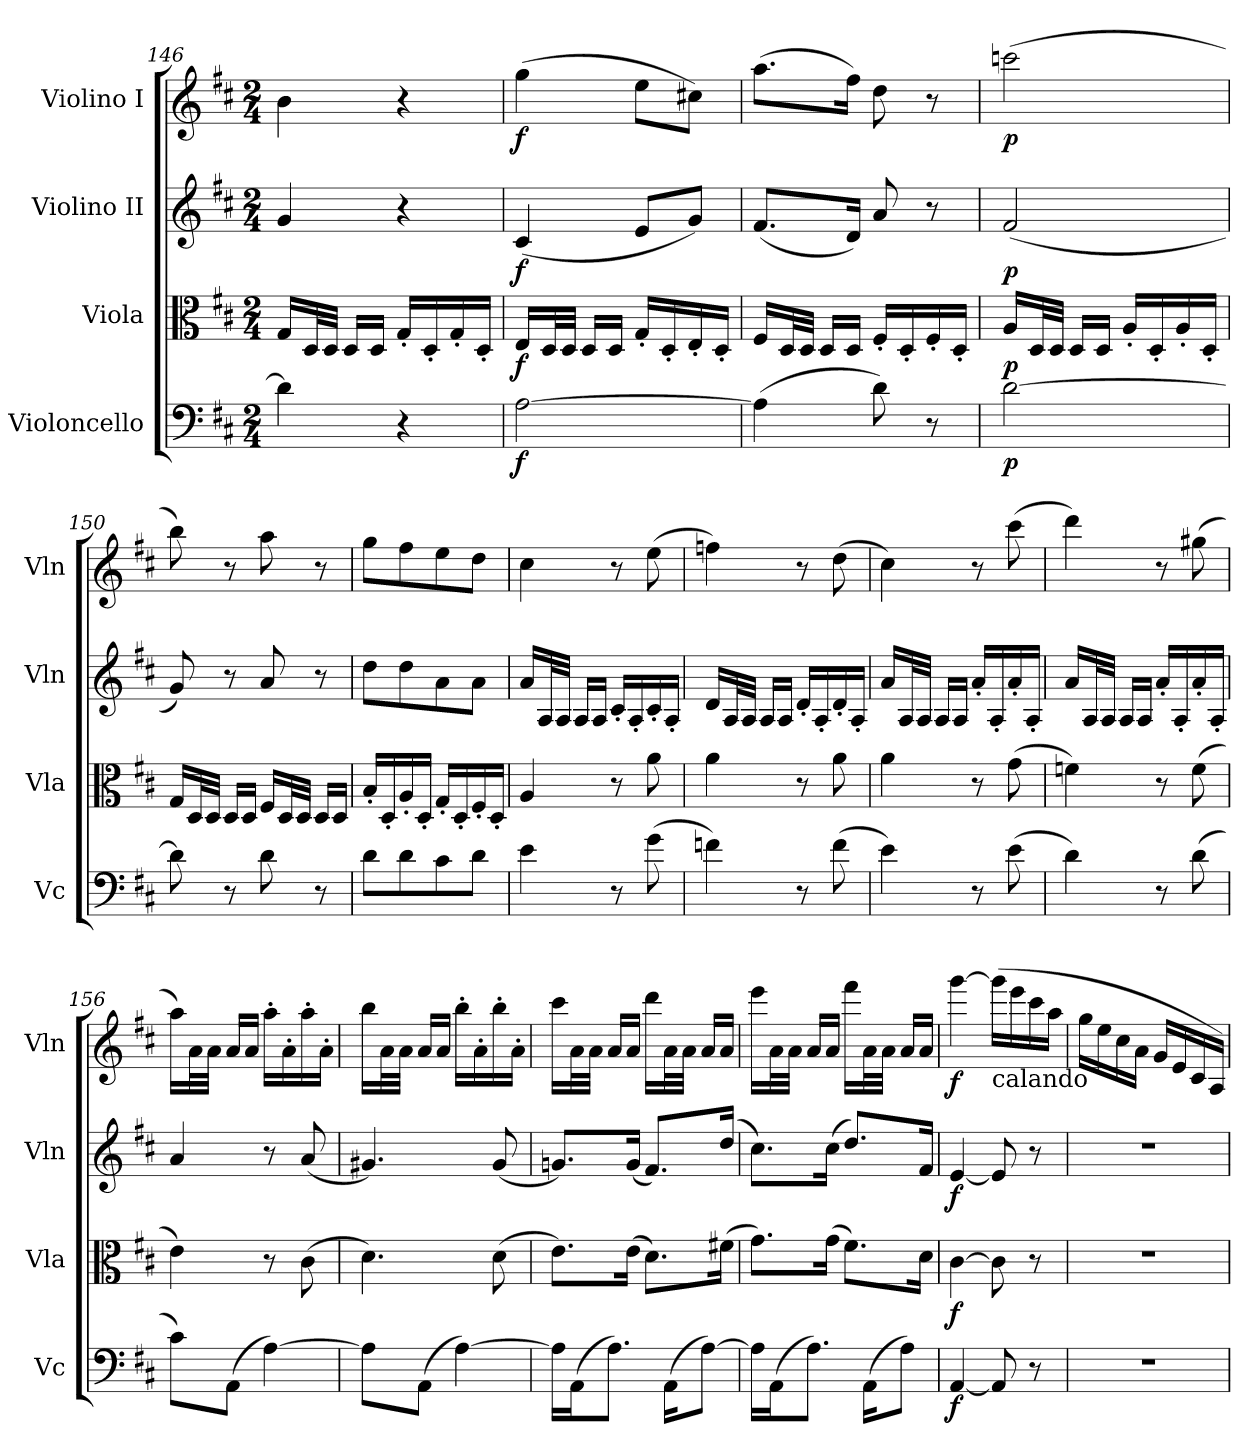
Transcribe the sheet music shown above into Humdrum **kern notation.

**kern	**dynam	**kern	**dynam	**kern	**dynam	**kern	**dynam
*part4	*part4	*part3	*part3	*part2	*part2	*part1	*part1
*staff4	*staff4	*staff3	*staff3	*staff2	*staff2	*staff1	*staff1
*I"Violoncello	*	*I"Viola	*	*I"Violino II	*	*I"Violino I	*
*I'Vc	*	*I'Vla	*	*I'Vln	*	*I'Vln	*
*clefF4	*	*clefC3	*	*clefG2	*	*clefG2	*
*k[f#c#]	*	*k[f#c#]	*	*k[f#c#]	*	*k[f#c#]	*
*D:	*	*D:	*	*D:	*	*D:	*
*M2/4	*	*M2/4	*	*M2/4	*	*M2/4	*
=146	=146	=146	=146	=146	=146	=146	=146
4d]	.	16GLL	.	4g	.	4b	.
.	.	32DL	.	.	.	.	.
.	.	32DJJJ	.	.	.	.	.
.	.	16DLL	.	.	.	.	.
.	.	16DJJ	.	.	.	.	.
4r	.	16G'LL	.	4r	.	4r	.
.	.	16D'	.	.	.	.	.
.	.	16G'	.	.	.	.	.
.	.	16D'JJ	.	.	.	.	.
=147	=147	=147	=147	=147	=147	=147	=147
[2A	f	16ELL	f	(4c#	f	(4gg	f
.	.	32DL	.	.	.	.	.
.	.	32DJJJ	.	.	.	.	.
.	.	16DLL	.	.	.	.	.
.	.	16DJJ	.	.	.	.	.
.	.	16G'LL	.	8eL	.	8eeL	.
.	.	16D'	.	.	.	.	.
.	.	16E'	.	8gJ)	.	8cc#XJ)	.
.	.	16D'JJ	.	.	.	.	.
=148	=148	=148	=148	=148	=148	=148	=148
(4A]	.	16F#LL	.	(8.f#L	.	(8.aaL	.
.	.	32DL	.	.	.	.	.
.	.	32DJJJ	.	.	.	.	.
.	.	16DLL	.	.	.	.	.
.	.	16DJJ	.	16dJk)	.	16ff#Jk)	.
8d)	.	16F#'LL	.	8a	.	8dd	.
.	.	16D'	.	.	.	.	.
8r	.	16F#'	.	8r	.	8r	.
.	.	16D'JJ	.	.	.	.	.
!!LO:PB:g=z
=149	=149	=149	=149	=149	=149	=149	=149
[2d	p	16ALL	p	(2f#	p	(2cccn	p
.	.	32DL	.	.	.	.	.
.	.	32DJJJ	.	.	.	.	.
.	.	16DLL	.	.	.	.	.
.	.	16DJJ	.	.	.	.	.
.	.	16A'LL	.	.	.	.	.
.	.	16D'	.	.	.	.	.
.	.	16A'	.	.	.	.	.
.	.	16D'JJ	.	.	.	.	.
=150	=150	=150	=150	=150	=150	=150	=150
8d]	.	16GLL	.	8g)	.	8bb)	.
.	.	32DL	.	.	.	.	.
.	.	32DJJJ	.	.	.	.	.
8r	.	16DLL	.	8r	.	8r	.
.	.	16DJJ	.	.	.	.	.
8d	.	16F#LL	.	8a	.	8aa	.
.	.	32DL	.	.	.	.	.
.	.	32DJJJ	.	.	.	.	.
8r	.	16DLL	.	8r	.	8r	.
.	.	16DJJ	.	.	.	.	.
=151	=151	=151	=151	=151	=151	=151	=151
8dL	.	16B'LL	.	8ddL	.	8ggL	.
.	.	16D'	.	.	.	.	.
8d	.	16A'	.	8dd	.	8ff#	.
.	.	16D'JJ	.	.	.	.	.
8c#	.	16G'LL	.	8a	.	8ee	.
.	.	16D'	.	.	.	.	.
8dJ	.	16F#'	.	8aJ	.	8ddJ	.
.	.	16D'JJ	.	.	.	.	.
=152	=152	=152	=152	=152	=152	=152	=152
4e	.	4A	.	16aLL	.	4cc#	.
.	.	.	.	32AL	.	.	.
.	.	.	.	32AJJJ	.	.	.
.	.	.	.	16ALL	.	.	.
.	.	.	.	16AJJ	.	.	.
8r	.	8r	.	16c#'LL	.	8r	.
.	.	.	.	16A'	.	.	.
(8g	.	8a	.	16c#'	.	(8ee	.
.	.	.	.	16A'JJ	.	.	.
!!LO:LB:g=z
=153	=153	=153	=153	=153	=153	=153	=153
4fn)	.	4a	.	16dLL	.	4ffn)	.
.	.	.	.	32AL	.	.	.
.	.	.	.	32AJJJ	.	.	.
.	.	.	.	16ALL	.	.	.
.	.	.	.	16AJJ	.	.	.
8r	.	8r	.	16d'LL	.	8r	.
.	.	.	.	16A'	.	.	.
(8f	.	8a	.	16d'	.	(8dd	.
.	.	.	.	16A'JJ	.	.	.
=154	=154	=154	=154	=154	=154	=154	=154
4e)	.	4a	.	16aLL	.	4cc#)	.
.	.	.	.	32AL	.	.	.
.	.	.	.	32AJJJ	.	.	.
.	.	.	.	16ALL	.	.	.
.	.	.	.	16AJJ	.	.	.
8r	.	8r	.	16a'LL	.	8r	.
.	.	.	.	16A'	.	.	.
(8e	.	(8g	.	16a'	.	(8ccc#	.
.	.	.	.	16A'JJ	.	.	.
=155	=155	=155	=155	=155	=155	=155	=155
4d)	.	4fn)	.	16aLL	.	4ddd)	.
.	.	.	.	32AL	.	.	.
.	.	.	.	32AJJJ	.	.	.
.	.	.	.	16ALL	.	.	.
.	.	.	.	16AJJ	.	.	.
8r	.	8r	.	16a'LL	.	8r	.
.	.	.	.	16A'	.	.	.
(8d	.	(8f	.	16a'	.	(8gg#X	.
.	.	.	.	16A'JJ	.	.	.
=156	=156	=156	=156	=156	=156	=156	=156
8c#L)	.	4e)	.	4a	.	16aaLL)	.
.	.	.	.	.	.	32aL	.
.	.	.	.	.	.	32aJJJ	.
(8AAJ	.	.	.	.	.	16aLL	.
.	.	.	.	.	.	16aJJ	.
[4A)	.	8r	.	8r	.	16aa'LL	.
.	.	.	.	.	.	16a'	.
.	.	(8c#	.	(8a	.	16aa'	.
.	.	.	.	.	.	16a'JJ	.
!!LO:LB:g=z
=157	=157	=157	=157	=157	=157	=157	=157
8AL]	.	4.d)	cre	4.g#X)	cre	16bbLL	.
.	.	.	.	.	.	32aL	cre
.	.	.	.	.	.	32aJJJ	.
(8AAJ	cre	.	.	.	.	16aLL	.
.	.	.	.	.	.	16aJJ	.
[4A)	.	.	.	.	.	16bb'LL	.
.	.	.	.	.	.	16a'	.
.	.	(8d	.	(8g#	.	16bb'	.
.	.	.	.	.	.	16a'JJ	.
=158	=158	=158	=158	=158	=158	=158	=158
*^	*	*	*	*	*	*	*
16ALL]	4ryy	.	8.eL)	.	8.gnL)	.	16ccc#LL	.
(16AAJ	.	.	.	.	.	.	32aL	.
.	.	.	.	.	.	.	32aJJJ	.
8.AJ)	.	.	.	.	.	.	16aLL	.
.	.	.	(16eJk	.	(16gJk	.	16aJJ	.
.	4ryy	scen	8.dL)	scen	8.f#L)	scen	16dddLL	scen
(16AAKL	.	.	.	.	.	.	32aL	.
.	.	.	.	.	.	.	32aJJJ	.
[8AJ)	.	.	.	.	.	.	16aLL	.
.	.	.	(16f#XJk	.	(16ddJk	.	16aJJ	.
=159	=159	=159	=159	=159	=159	=159	=159	=159
16ALL]	4ryy	.	8.gL)	.	8.cc#L)	.	16eeeLL	.
(16AAJ	.	.	.	.	.	.	32aL	.
.	.	.	.	.	.	.	32aJJJ	.
8.AJ)	.	.	.	.	.	.	16aLL	.
.	.	.	(16gJk	.	(16cc#Jk	.	16aJJ	.
.	4ryy	do	8.f#L)	do	8.ddL)	do	16fff#LL	do
(16AAKL	.	.	.	.	.	.	32aL	.
.	.	.	.	.	.	.	32aJJJ	.
8AJ)	.	.	.	.	.	.	16aLL	.
.	.	.	16dJk	.	16f#Jk	.	16aJJ	.
*v	*v	*	*	*	*	*	*	*
=160	=160	=160	=160	=160	=160	=160	=160
[4AA	f	[4c#	f	[4e	f	[4ggg	f
!	!	!	!	!	!	!LO:TX:b:t=calando	!
8AA]	.	8c#]	.	8e]	.	(16gggLL]	.
.	.	.	.	.	.	16eee	.
8r	.	8r	.	8r	.	16ccc#	.
.	.	.	.	.	.	16aaJJ	.
=161	=161	=161	=161	=161	=161	=161	=161
2r	.	2r	.	2r	.	16ggLL	.
.	.	.	.	.	.	16ee	.
.	.	.	.	.	.	16cc#	.
.	.	.	.	.	.	16aJJ	.
.	.	.	.	.	.	16gLL	.
.	.	.	.	.	.	16e	.
.	.	.	.	.	.	16c#	.
.	.	.	.	.	.	16AJJ)	.
=	=	=	=	=	=	=	=
*-	*-	*-	*-	*-	*-	*-	*-
